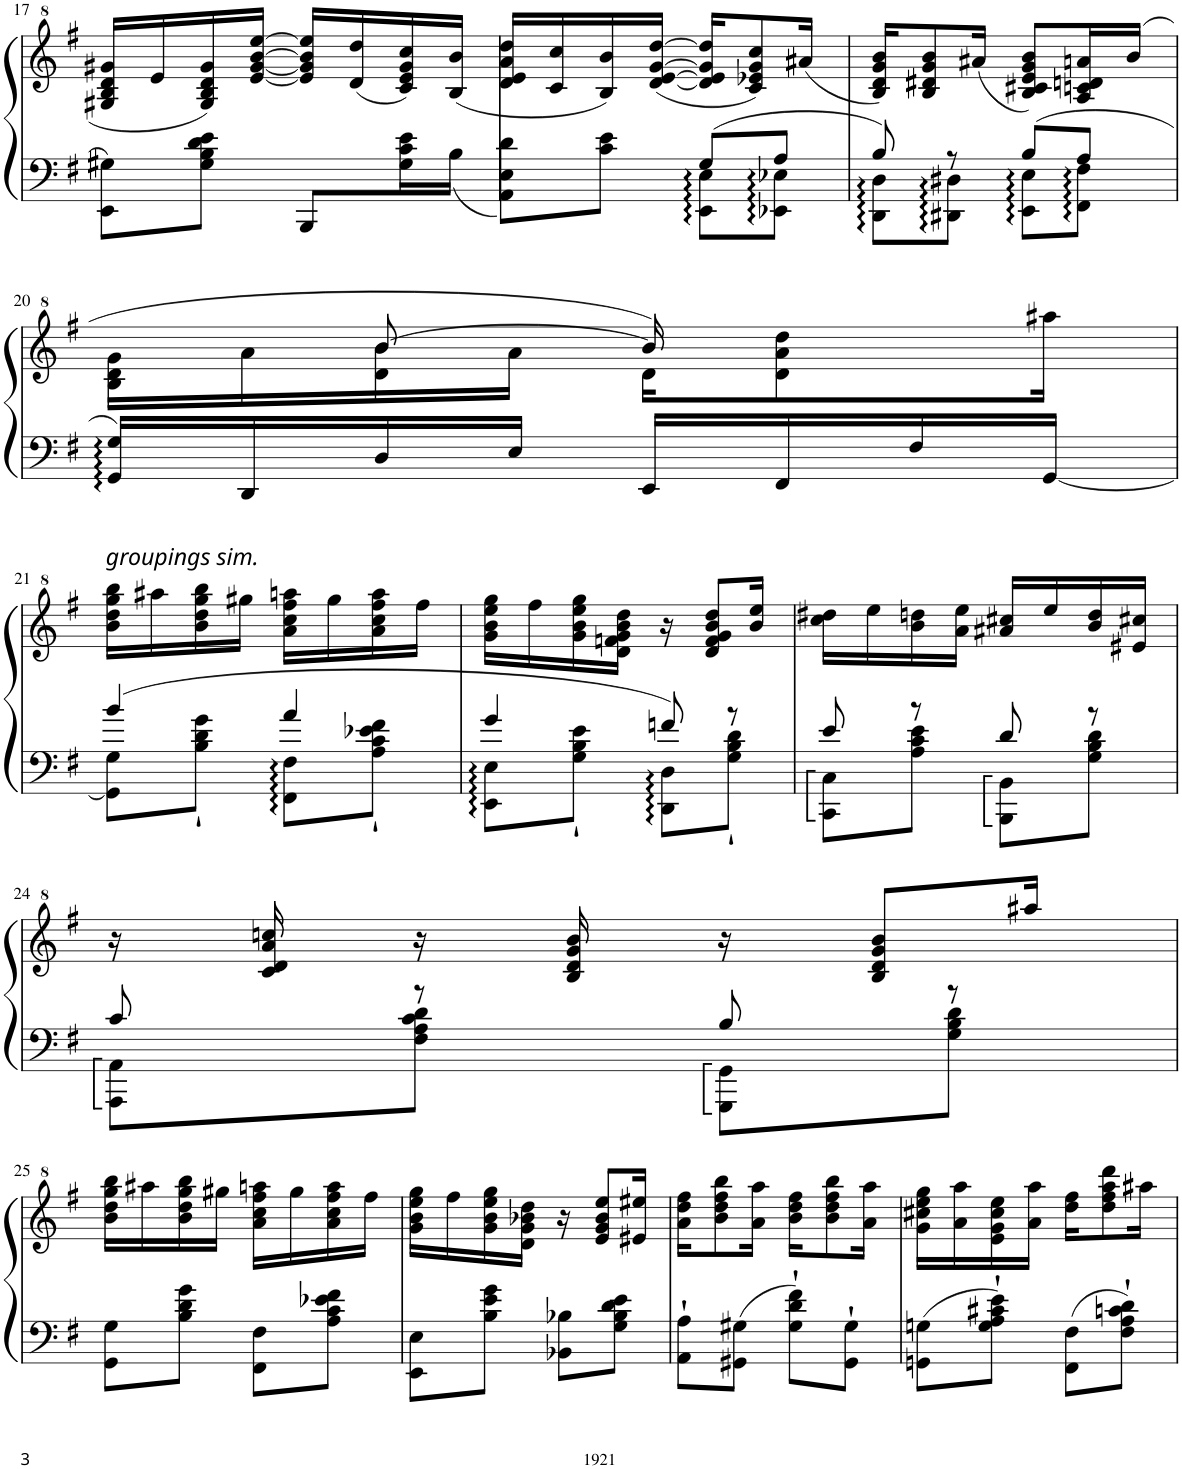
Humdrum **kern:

**kern	**kern
*part1	*part1
*staff2	*staff1
*I"Piano	*
*I'Pno.	*
!!LO:PB:g=z
*clefF4	*clefG^2
*k[f#]	*k[f#]
*M2/4	*M2/4
=17	=17
8EE\ 8G#X\L	16g#X/ 16b/ 16dd/ 16gg#X/LL
.	16ee/
8G#\` 8B\` 8d\` 8e\`J	16g#/ 16b/ 16dd/ 16gg#/
.	[16ee/ [16gg#/ [16bb/ [16eee/JJ
8BBB/L	16ee/] 16gg#/] 16bb/] 16eee/]LL
.	(16dd/ 16ddd/
16G#\` 16c\` 16e\`L	16cc/ 16ee/ 16gg#/ 16ccc/)
16B\JJ	(16b/ 16bb/JJ
=18	=18
*^	*
4ryy	8AA\ 8E\ 8d\L	16dd/ 16ee/ 16aa/ 16ddd/LL
.	.	16cc/ 16ccc/
.	8c\` 8e\`J	16b/ 16bb/)
.	.	([16dd/ [16ee/ [16gg/ [16ddd/JJ
8G/L	8EE\ 8E\L	16dd/] 16ee/] 16gg/] 16ddd/]KL
.	.	8cc/ 8ee-X/ 8gg/ 8ccc/)
8A/J	8EE-X\ 8E-X\J	.
.	.	(16aa#X/Jk
=19	=19	=19
8B/	8DD\ 8D\L	16b/ 16dd/ 16gg/ 16bb/KL)
.	.	8b/ 8dd#X/ 8gg/ 8bb/
8r	8DD#X\ 8D#X\J	.
.	.	(16aa#X/Jk
8B/L	8EE\ 8E\L	8b/ 8cc#X/ 8ee/ 8gg/ 8bb/L)
8A/J	8FF#\ 8F#\J	16a/ 16ccn/ 16ddn/ 16aan/L
.	.	(>16bb/JJ
*v	*v	*
!!LO:LB:g=z
=20	=20
*	*^
16GG/ 16G/LL	8ryy	16b\ 16dd\ 16gg\LL
16DD/	.	16aa\
16D/	[8bb/	16dd\ 16bb\
16E/JJ	.	16aa\JJ
16EE/LL	16bb/])	16dd\KL
16FF#/	16ryy	8dd\ 8aa\ 8ddd\
16F#/	8ryy	.
[<16GG/JJ	.	16aaa#X\Jk
!!LO:LB:g=z
=21	=21	=21
*^	*	*
!	!	!LO:TX:a:i:t=groupings sim.	!
*	*	*v	*v
4b/	8GG\] 8G\L	16bb\ 16ddd\ 16ggg\ 16bbb\LL
.	.	16aaa#X\
.	8B\` 8d\` 8g\`J	16bb\ 16ddd\ 16ggg\ 16bbb\
.	.	16ggg#X\JJ
4a/	8FF#\ 8F#\L	16aa\ 16ccc\ 16fff#\ 16aaan\LL
.	.	16ggg#\
.	8A\` 8c\` 8e-X\` 8f#\`J	16aa\ 16ccc\ 16fff#\ 16aaa\
.	.	16fff#\JJ
=22	=22	=22
4g/	8EE\ 8E\L	16gg\ 16bb\ 16eee\ 16ggg\LL
.	.	16fff#\
.	8G\` 8B\` 8e\`J	16gg\ 16bb\ 16eee\ 16ggg\
.	.	16dd\ 16ffn\ 16gg\ 16bb\ 16ddd\JJ
8fn/	8DD\ 8D\L	16r
.	.	8dd/ 8ff/ 8gg/ 8bb/ 8ddd/L
8r	8G\` 8B\` 8d\`J	.
.	.	16bb/ 16eee/Jk
=23	=23	=23
8e/	8CC\ 8C\L	16ccc\ 16ddd#X\LL
.	.	16eee\
8r	8A\` 8c\` 8e\`J	16bb\ 16dddn\
.	.	16aa\ 16eee\JJ
8d/	8BBB\ 8BB\L	16aa#X/ 16ccc#X/LL
.	.	16eee/
8r	8G\` 8B\` 8d\`J	16bb/ 16ddd/
.	.	16ee#X/ 16ccc#X/JJ
!!LO:LB:g=z
=24	=24	=24
8c/	8AAA\ 8AA\L	16r
.	.	16cc/ 16dd/ 16aa/ 16cccn/
8r	8F#\` 8A\` 8c\` 8d\`J	16r
.	.	16b/ 16dd/ 16gg/ 16bb/
8B/	8GGG\ 8GG\L	16r
.	.	8b/ 8dd/ 8gg/ 8bb/L
8r	8G\` 8B\` 8d\`J	.
.	.	16aaa#X/Jk
*v	*v	*
!!LO:LB:g=z
=25	=25
8GG\ 8G\L	16bb\ 16ddd\ 16ggg\ 16bbb\LL
.	16aaa#X\
8B\` 8d\` 8g\`J	16bb\ 16ddd\ 16ggg\ 16bbb\
.	16ggg#X\JJ
8FF#\ 8F#\L	16aa\ 16ccc\ 16fff#\ 16aaan\LL
.	16ggg#\
8A\` 8c\` 8e-X\` 8f#\`J	16aa\ 16ccc\ 16fff#\ 16aaa\
.	16fff#\JJ
=26	=26
8EE\ 8E\L	16gg\ 16bb\ 16eee\ 16ggg\LL
.	16fff#\
8B\` 8e\` 8g\`J	16gg\ 16bb\ 16eee\ 16ggg\
.	16dd\ 16gg\ 16bb-X\ 16ddd\JJ
8BB-X\ 8B-X\L	16r
.	8ee/ 8gg/ 8bb-/ 8eee/L
8G\` 8B-\` 8d\` 8e\`J	.
.	16ee#X/ 16eee#X/Jk
=27	=27
8AA\` 8A\`L	16aa\ 16ddd\ 16fff#\KL
.	8bb\ 8ddd\ 8fff#\ 8bbb\
8GG#X\ 8G#X\J	.
.	16aa\ 16aaa\Jk
8G#\` 8d\` 8f#\`L	16bb\ 16ddd\ 16fff#\KL
.	8bb\ 8ddd\ 8fff#\ 8bbb\
8GG#\` 8G#\`J	.
.	16aa\ 16aaa\Jk
=28	=28
8GGn\ 8Gn\L	16gg\ 16ccc#X\ 16eee\ 16ggg\LL
.	16aa\ 16aaa\
8G\` 8A\` 8c#X\` 8e\`J	16ee\ 16gg\ 16ccc#\ 16eee\
.	16aa\ 16aaa\JJ
8FF#\ 8F#\L	16ddd\ 16fff#\KL
.	8ddd\ 8fff#\ 8aaa\ 8dddd\
8F#\` 8A\` 8cn\` 8d\`J	.
.	16aaa#X\Jk
=	=
*-	*-
